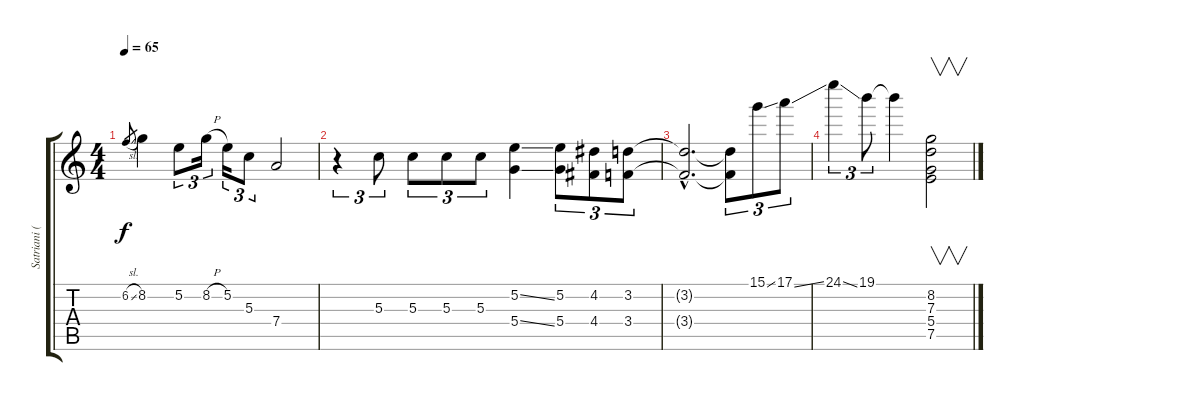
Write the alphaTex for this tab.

\track ("Satriani (with bottleneck)" "Satriani (") {instrument electricguitarclean}
\staff {score tabs}
\tuning (E4 B3 G3 D3 A2 E2) {hide}
\ts (4 4)
\tempo 65
\clef g2
\ks c
6.2{sl}.8{gr dy f} 8.2.4 5.2.8{tu (3 2)} 8.2{h}.16{tu (3 2)} 5.2.16{tu (3 2)} 5.3.8{tu (3 2)} 7.4.2 |
r.4{tu (3 2)} 5.3.8{tu (3 2)} 5.3.8{tu (3 2)} 5.3.8{tu (3 2)} 5.3.8{tu (3 2)} (5.2{ss} 5.4{ss}).4 (5.2 5.4).8{tu (3 2)} (4.2 4.4).8{tu (3 2)} (3.2 3.4).8{tu (3 2)} |
(3.2{hac t} 3.4{hac t}).2{d} (3.2{t} 3.4{t}).8{tu (3 2)} 15.1{ss}.8{tu (3 2)} 17.1{ss}.8{tu (3 2)} |
24.1{ss}.4{tu (3 2)} 19.1.8{tu (3 2)} 19.1{t}.4 (8.2 7.3 5.4 7.5).2{v}
